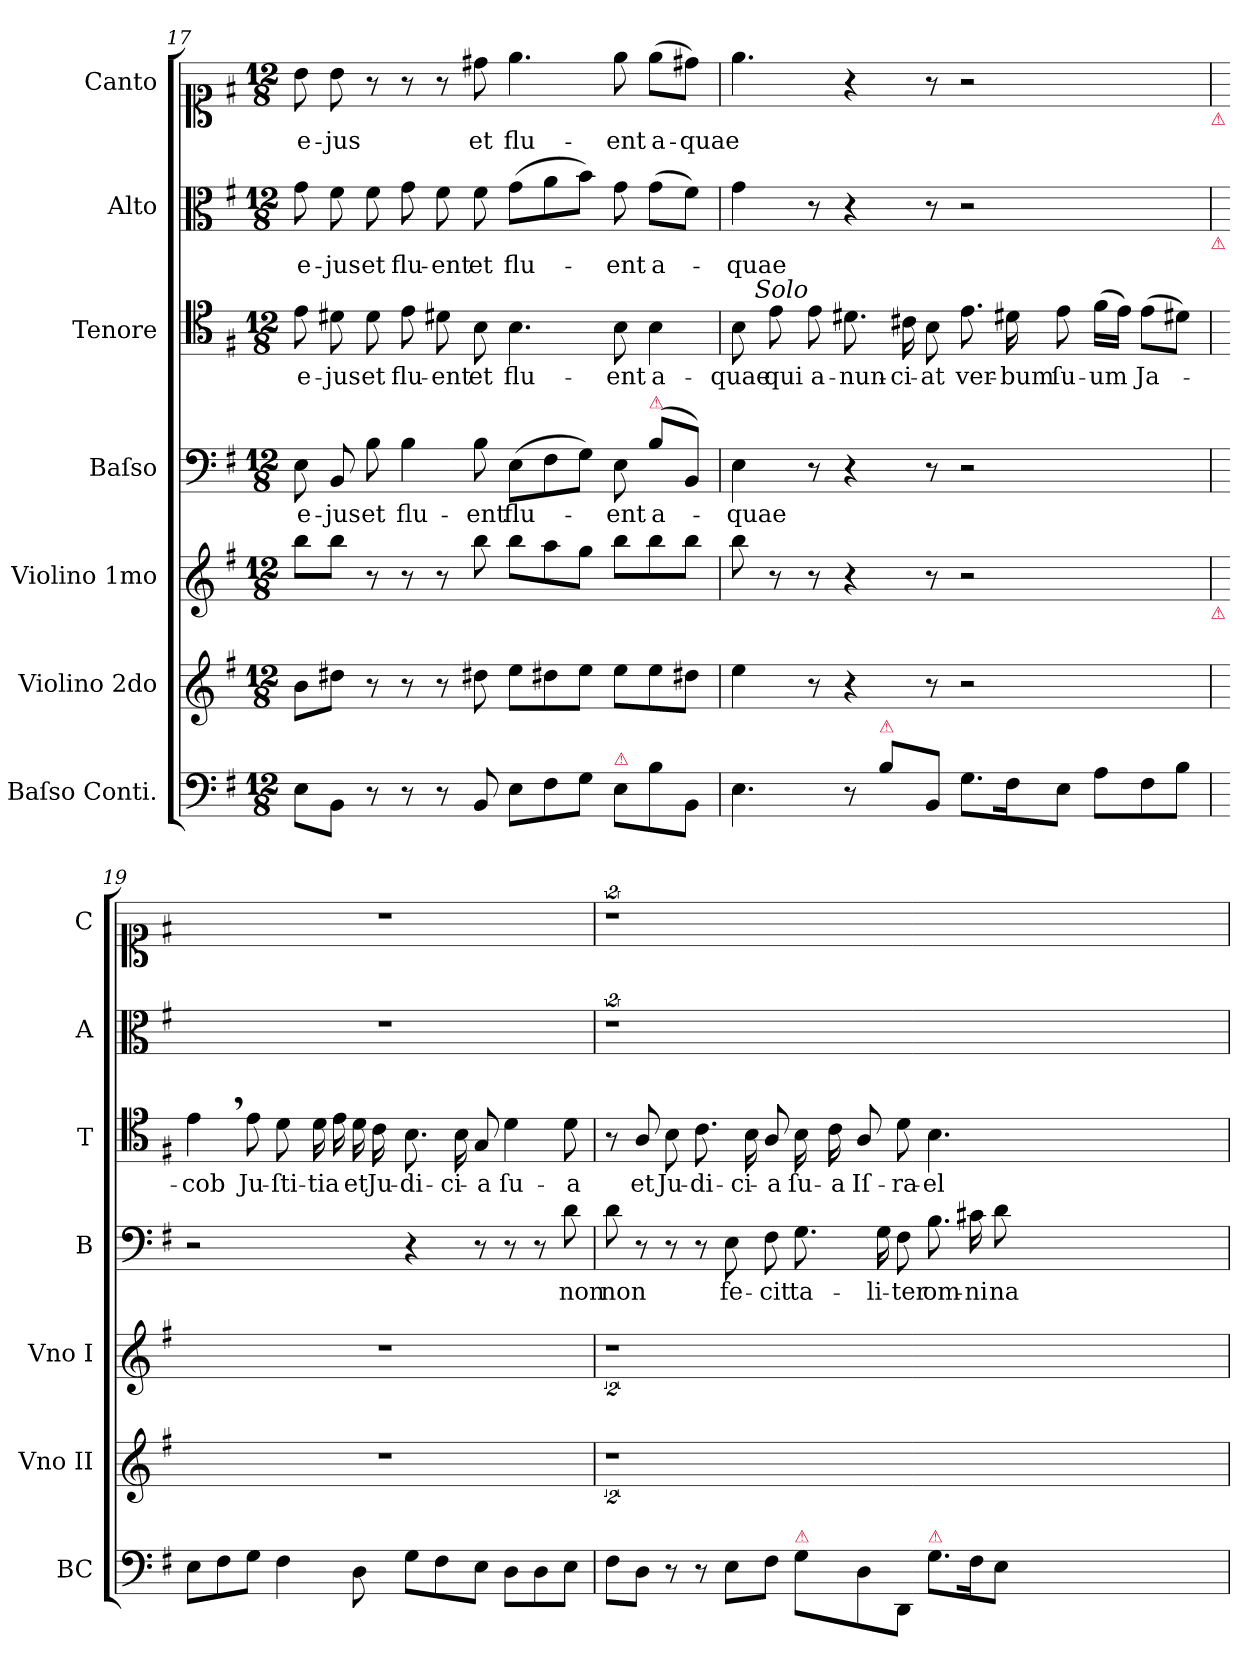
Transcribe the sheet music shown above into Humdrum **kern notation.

**kern	**kern	**kern	**kern	**text	**kern	**text	**kern	**text	**kern	**text
*part7	*part6	*part5	*part4	*part4	*part3	*part3	*part2	*part2	*part1	*part1
*staff7	*staff6	*staff5	*staff4	*staff4	*staff3	*staff3	*staff2	*staff2	*staff1	*staff1
*I"Baſso Conti.	*I"Violino 2do	*I"Violino 1mo	*I"Baſso	*	*I"Tenore	*	*I"Alto	*	*I"Canto	*
*I'BC	*I'Vno II	*I'Vno I	*I'B	*	*I'T	*	*I'A	*	*I'C	*
*clefF4	*clefG2	*clefG2	*clefF4	*	*clefC4	*	*clefC3	*	*clefC1	*
*k[f#]	*k[f#]	*k[f#]	*k[f#]	*	*k[f#]	*	*k[f#]	*	*k[f#]	*
*G:	*G:	*G:	*G:	*	*G:	*	*G:	*	*G:	*
*M12/8	*M12/8	*M12/8	*M12/8	*	*M12/8	*	*M12/8	*	*M12/8	*
=17	=17	=17	=17	=17	=17	=17	=17	=17	=17	=17
8E\L	8b\L	8bb\L	8E\	e-	8e\	e-	8g\	e-	8b\	e-
8BB\J	8dd#X\J	8bb\J	8BB/	-jus	8d#X\	-jus	8f#\	-jus	8b\	-jus
8r	8r	8r	8B\	et	8d#\	et	8f#\	et	8r	.
8r	8r	8r	4B\	flu-	8e\	flu-	8g\	flu-	8r	.
8r	8r	8r	.	.	8d#X\	-ent	8f#\	-ent	8r	.
8BB/	8dd#X\	8bb\	8B\	-ent	8B\	et	8f#\	et	8dd#X\	et
8E\L	8ee\L	8bb\L	(>8E\L	flu-	4.B\	flu-	(>8g\L	flu-	4.ee\	flu-
8F#\	8dd#X\	8aa\	8F#\	.	.	.	8a\	.	.	.
8G\J	8ee\J	8gg\J	8G\J)	.	.	.	8b\J)	.	.	.
!LO:TX:a:color=crimson:t=⚠	!	!	!	!	!	!	!	!	!	!
8E\L	8ee\L	8bb\L	8E\	-ent	8B\	-ent	8g\	-ent	8ee\	-ent
!	!	!	!LO:TX:a:color=crimson:t=⚠	!	!	!	!	!	!	!
8B\	8ee\	8bb\	(>8B\L	a-	4B\	a-	(>8g\L	a-	(>8ee\L	a-
8BB/J	8dd#X\J	8bb\J	8BB/J)	.	.	.	8f#\J)	.	8dd#X\J)	-quae
=18	=18	=18	=18	=18	=18	=18	=18	=18	=18	=18
4.E\	4ee\	8bb\	4E\	-quae	8B\	-quae	4g\	-quae	4.ee\	.
.	.	8r	.	.	8e\	qui	.	.	.	.
!	!	!	!	!	!LO:TX:a:i:rj:t=Solo	!	!	!	!	!
.	8r	8r	8r	.	8e\	a-	8r	.	.	.
8r	4r	4r	4r	.	8.d#X\	-nun-	4r	.	4r	.
!LO:TX:a:color=crimson:t=⚠	!	!	!	!	!	!	!	!	!	!
8B\L	.	.	.	.	.	.	.	.	.	.
.	.	.	.	.	16c#X\	-ci-	.	.	.	.
8BB/J	8r	8r	8r	.	8B\	-at	8r	.	8r	.
!	!LO:N:vis=2	!LO:N:vis=2	!LO:N:vis=2	!	!	!	!LO:N:vis=2	!	!LO:N:vis=2	!
8.G\L	2.r	2.r	2.r	.	8.e\	ver-	2.r	.	2.r	.
16F#\K	.	.	.	.	16d#X\	-bum	.	.	.	.
8E\J	.	.	.	.	8e\	ſu-	.	.	.	.
8A\L	.	.	.	.	(>16f#\LL	-um	.	.	.	.
.	.	.	.	.	16e\JJ)	.	.	.	.	.
8F#\	.	.	.	.	(>8e\L	Ja-	.	.	.	.
8B\J	.	.	.	.	8d#X\J)	.	.	.	.	.
!	!	!	!	!	!	!	!	!	!LO:TX:b:color=crimson:t=⚠	!
!	!	!	!	!	!	!	!LO:TX:b:color=crimson:t=⚠	!	!	!
!	!	!LO:TX:b:color=crimson:t=⚠	!	!	!	!	!	!	!	!
=19	=19	=19	=19	=19	=19	=19	=19	=19	=19	=19
!	!	!	!LO:N:vis=2	!	!	!	!	!	!	!
8E\L	1.r	1.r	2.r	.	4e,\	-cob	1.r	.	1.r	.
8F#\	.	.	.	.	.	.	.	.	.	.
8G\J	.	.	.	.	8e\	Ju-	.	.	.	.
4F#\	.	.	.	.	8d\	-ſti-	.	.	.	.
.	.	.	.	.	16d\	-tia	.	.	.	.
.	.	.	.	.	16e\	.	.	.	.	.
8D\	.	.	.	.	16d\	et	.	.	.	.
.	.	.	.	.	16c\	Ju-	.	.	.	.
8G\L	.	.	4r	.	8.B\	-di-	.	.	.	.
8F#\	.	.	.	.	.	.	.	.	.	.
.	.	.	.	.	16B\	-ci-	.	.	.	.
8E\J	.	.	8r	.	8G/	-a	.	.	.	.
8D\L	.	.	8r	.	4d\	ſu-	.	.	.	.
8D\	.	.	8r	.	.	.	.	.	.	.
8E\J	.	.	8d\	non	8d\	-a	.	.	.	.
=20	=20	=20	=20	=20	=20	=20	=20	=20	=20	=20
8F#\L	2%9r	2%9r	8d\	non	8r	.	2%9r	.	2%9r	.
8D\J	.	.	8r	.	8A/	et	.	.	.	.
8r	.	.	8r	.	8B\	Ju-	.	.	.	.
8r	.	.	8r	.	8.c\	-di-	.	.	.	.
8E\L	.	.	8E\	fe-	.	.	.	.	.	.
.	.	.	.	.	16B\	-ci-	.	.	.	.
8F#\J	.	.	8F#\	-cit	8A/	-a	.	.	.	.
!LO:TX:a:color=crimson:t=⚠	!	!	!	!	!	!	!	!	!	!
8G\L	.	.	8.G\	ta-	16B\	ſu-	.	.	.	.
.	.	.	.	.	16c\	-a	.	.	.	.
8D\	.	.	.	.	8A/	Iſ-	.	.	.	.
.	.	.	16G\	-li-	.	.	.	.	.	.
8DD/J	.	.	8F#\	-ter	8d\	-ra-	.	.	.	.
!LO:TX:a:color=crimson:t=⚠	!	!	!	!	!	!	!	!	!	!
8.G\L	.	.	8.B\	om-	4.B\	-el	.	.	.	.
16F#\K	.	.	16c#X\	-ni	.	.	.	.	.	.
8E\J	.	.	8d\	na-	.	.	.	.	.	.
0.ryy	.	.	0.ryy	.	0.ryy	.	.	.	.	.
=	=	=	=	=	=	=	=	=	=	=
*-	*-	*-	*-	*-	*-	*-	*-	*-	*-	*-
